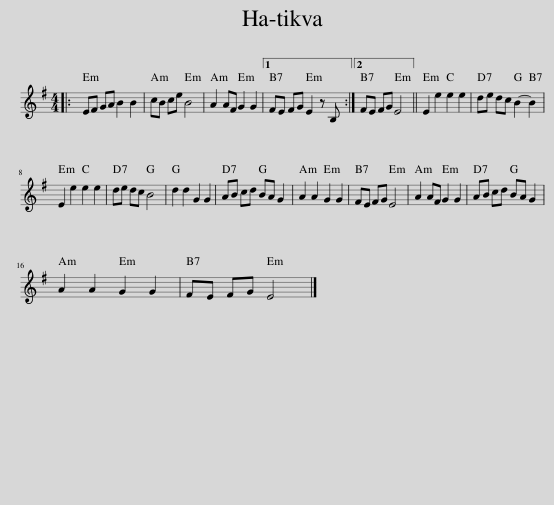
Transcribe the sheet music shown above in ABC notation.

X:1
L:1/8
M:4/4
I:linebreak $
K:Emin
V:1 treble
V:1
|: EF GA B2 B2 | cB ce B4 | A2 AF G2 G2 |1 FE FG E2 z B, :|2 FE FG E4 || %5
 E2 e2 e2 e2 | de dc B2- B2 |$ E2 e2 e2 e2 | de dc B4 | d2 d2 G2 G2 | %10
 AB cd BA G2 | A2 A2 G2 G2 | FE FG E4 | A2 AF G2 G2 | AB cd BA G2 |$ %15
 A2 A2 G2 G2 | FE FG E4 |] %17
